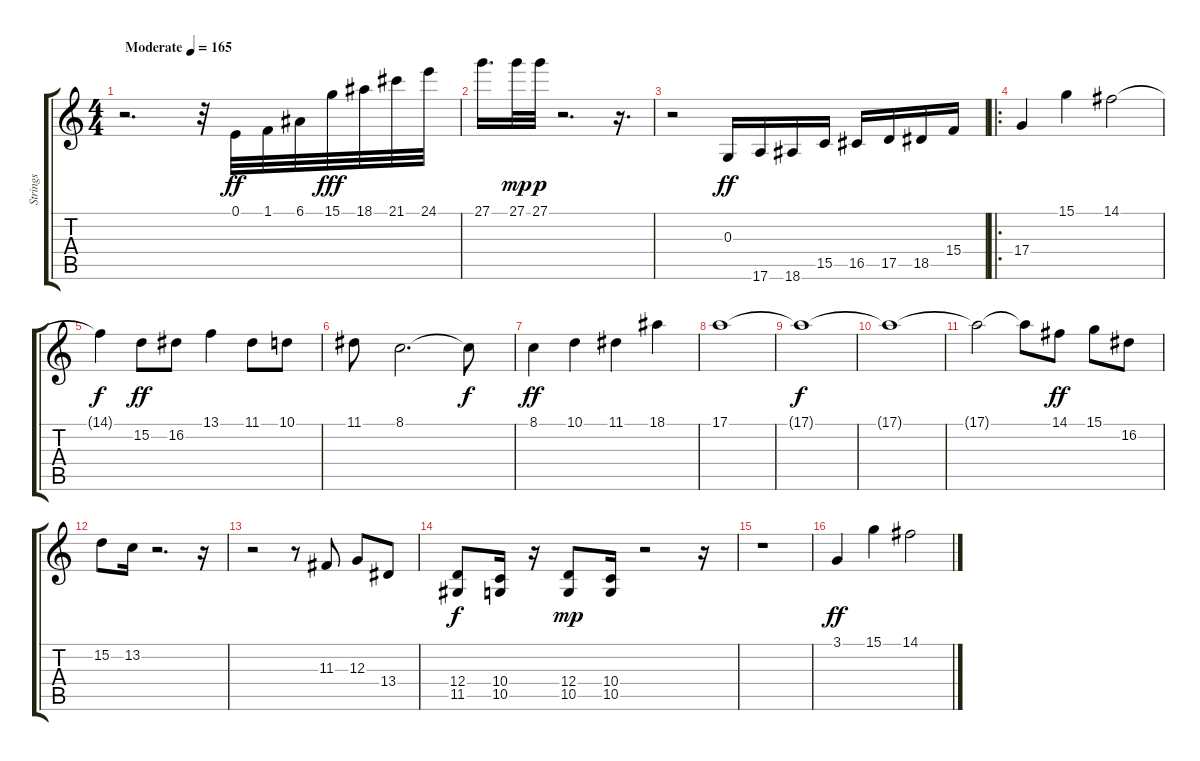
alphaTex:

\track ("Strings" "Strings") {instrument stringensemble1}
\staff {score tabs}
\tuning (E4 B3 G3 D3 A2 E2) {hide}
\ts (4 4)
\tempo (165 "Moderate")
\clef g2
\ks c
r.2{d dy ff instrument stringensemble1} r.32 0.1.32 1.1.32 6.1.32 15.1.32{dy fff} 18.1.32 21.1.32 24.1.32 |
27.1.16{d} 27.1.32{dy mp} 27.1.32{dy p} r.2{d} r.16{d} |
r.2 0.3.16{dy ff} 17.6.16 18.6.16 15.5.16 16.5.16 17.5.16 18.5.16 15.4.16 |
\ro
17.4.4 15.1.4 14.1.2 |
14.1{t}.4{dy f} 15.2.8{dy ff} 16.2.8 13.1.4 11.1.8 10.1.8 |
11.1.8 8.1.2{d} 8.1{t}.8{dy f} |
8.1.4{dy ff} 10.1.4 11.1.4 18.1.4 |
17.1.1 |
17.1{t}.1{dy f} |
17.1{t}.1 |
17.1{t}.2 17.1{t}.8 14.1.8{dy ff} 15.1.8 16.2.8 |
15.2.8 13.2.16 r.2{d} r.16 |
r.2 r.8 11.3.8 12.3.8 13.4.8 |
(12.4 11.5).8{dy f} (10.4 10.5).16 r.16 (12.4 10.5).8{dy mp} (10.4 10.5).16 r.2 r.16 |
r.1 |
3.1.4{dy ff} 15.1.4 14.1.2
